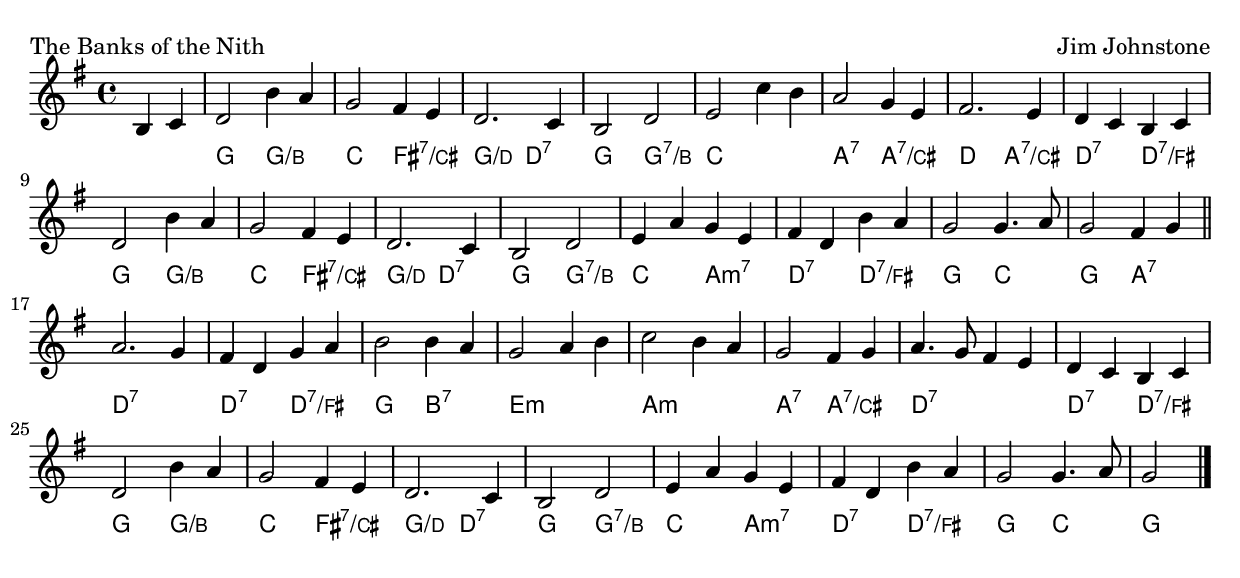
\version "2.22.0"

#(define (lower-extension pitch chbass)
    "Return re-sized markup for pitch note name."
    #{
        \markup \fontsize #-2
        #(note-name->markup pitch chbass)
    #}
)

\include "english.ly"


\paper {
   top-margin = 5\mm
   bottom-margin = 5\mm
   left-margin = 5\mm
   right-margin = 5\mm
   ragged-bottom = ##f
%   page-limit-inter-system-space=##t
%   page-limit-inter-system-space-factor=1
%   after-title-space = 10\mm
   score-markup-spacing = #'((basic-distance . 10))
   markup-system-spacing = #'((basic-distance . 5))
   system-system-spacing= #'((basic-distance . 12))
%   markup-markup-spacing = #'((basic-distance . 0))
}

\layout {
  indent = 0 \mm
  \context { 
        \ChordNames
        chordNoteNamer = #lower-extension
        \override ChordName.font-size = #0.5
  }
}

% The Banks of the Nith
\score {
    \relative c' {
        <<
        {
            \clef treble
            \key g \major
            \time 4/4
            \partial 2 b4 c |
            d2 b'4 a | g2 fs4 e | d2. c4 | b2 d |
            e c'4 b | a2 g4 e | fs2. e4 | d c b c |
            d2 b'4 a | g2 fs4 e | d2. c4 | b2 d |
            e4 a g e | fs d b' a | g2 g4. a8 | g2 fs4 g |
            a2. g4 | fs d g a | b2 b4 a | g2 a4 b |
            c2 b4 a | g2 fs4 g | a4. g8 fs4 e | d c b c |
            d2 b'4 a | g2 fs4 e | d2. c4 | b2 d |
            e4 a g e | fs d b' a | g2 g4. a8 | g2 \bar"|."
        }
        \chords {
            \partial 2 s2 |
            g2 g/b | c fs:7/cs | g/d d:7 | g g:7/b |
            c1 | a2:7 a:7/cs | d a:7/cs | d:7 d:7/fs |
            g g/b | c fs:7/cs | g/d d:7 | g g:7/b |
            c a:m7 | d:7 d:7/fs | g c | g a:7 \bar"||" |
            d1:7 | d2:7 d:7/fs | g b:7 | e1:m |
            a:m | a2:7 a:7/cs | d1:7 | d2:7 d:7/fs |
            g g/b | c fs:7/cs | g/d d:7 | g g:7/b |
            c a:m7 | d:7 d:7/fs | g c | g |            
        }
        >>
    }
    \header {
        piece = "The Banks of the Nith"
        opus = "Jim Johnstone"
    }
}